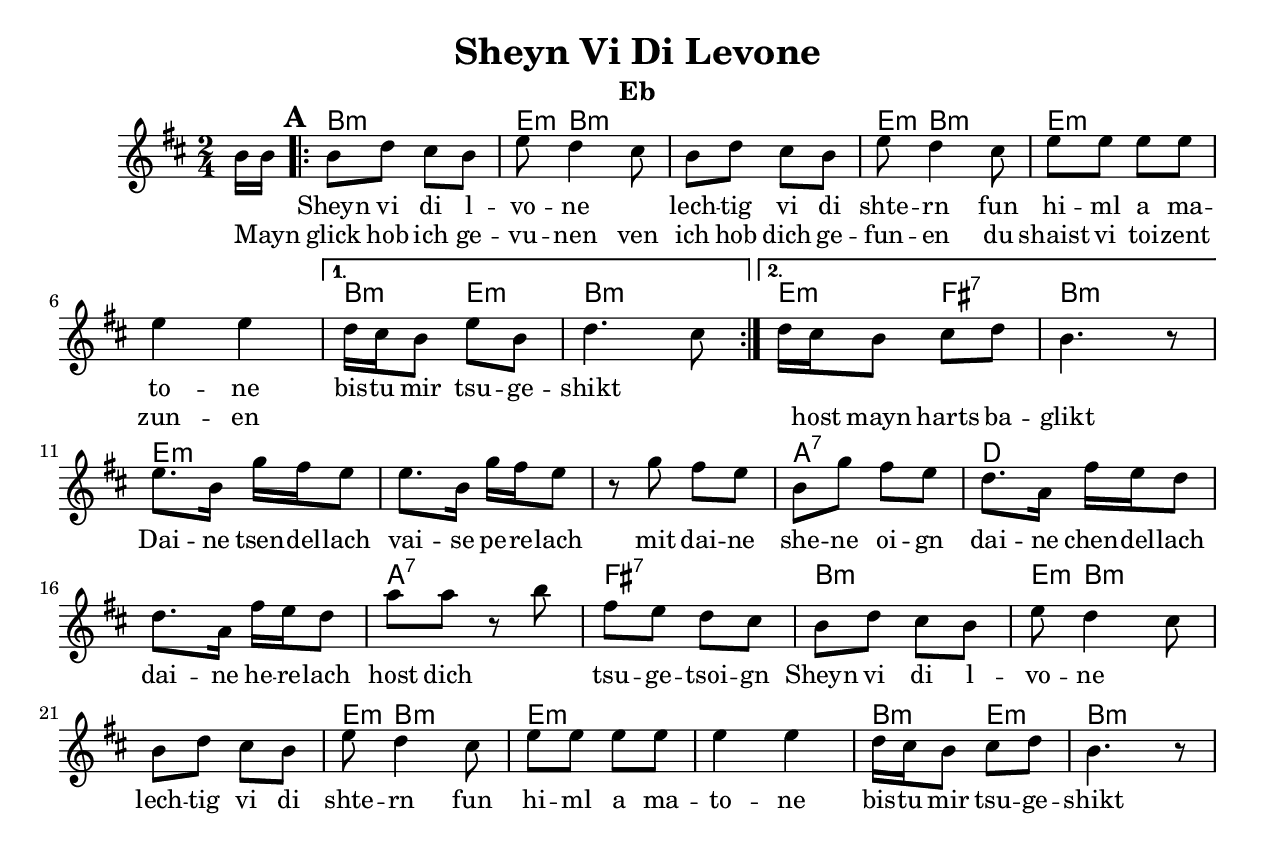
\version "2.18.0"
%moved \header into \score for includes to work
\include "english.ly"
\pointAndClickOff
\paper{
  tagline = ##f
  print-all-headers = ##t
  #(set-paper-size "letter")
}

date = #(strftime "%d-%m-%Y" (localtime (current-time)))

%\markup{ \italic{ " Updated " \date  }  }

%\markup{ Got something to say? }

%#################################### Melody ########################
melody = \relative c''{
  \clef treble

  \key a \minor
  \time 2/4
  \set Score.markFormatter = #format-mark-box-alphabet
  \partial 16*2 a16 a16 | %lead in notes

  \repeat volta 2{
  \mark \default

    % earlier stuff
    a8  c b a|
    d8  c4 b8
    a8 c b a|
    d8  c4 b8

    d8 d d d
    d4 d|
  }

  \alternative {
    {
      c16 b a8 d a
      c4. b8
    }
    {
      c16 b a8 b c
      a4. r8|
    }
  }
  \break
  %C
  d8. a16 f'16 e d8
  d8. a16 f'16 e d8
  r8 f8 e d
  a f' e d  | %first note could be a c
  %f

  c8. g16 e' d c8
  c8. g16 e' d c8

  g'8 g r a
  e8 d c b

  %refrain repeat
  a8  c b a
  d8  c4 b8
  a8  c b a
  d8  c4 b8|

  d8 d d d
  d4 d
  c16 b a8 b c
  a4. r8|



  % \alternative { { }{ } }

}
%################################# Lyrics #####################
\addlyrics{
  \skip2 \skip2
  Sheyn vi di l -- vo -- ne \skip2
  lech -- tig vi di shte -- rn
  fun hi -- ml a ma -- to -- ne
  bis -- tu mir tsu -- ge -- shikt

  %refrain
  \skip2 \skip2 \skip2 \skip2 \skip2 \skip2 \skip2
  Dai -- ne tsen -- del -- lach
  vai -- se pe -- re -- lach
  mit dai -- ne she -- ne oi -- gn
  dai -- ne chen -- del -- lach
  dai -- ne he -- re -- lach
  host dich \skip2 tsu -- ge -- tsoi -- gn

  Sheyn vi di l -- vo -- ne \skip2
  lech -- tig vi di shte -- rn
  fun hi -- ml a ma -- to -- ne
  bis -- tu mir tsu -- ge -- shikt
}

\addlyrics{
  \skip2
  Mayn glick hob ich ge -- vu  -- nen
  ven ich hob dich ge -- fun -- en
  du shaist vi toi -- zent zun -- en
  \skip1 \skip1 \skip1 \skip1 \skip1 \skip1
  \skip1 \skip1
  host mayn harts ba -- glikt

}
%################################# Chords #######################
harmonies = \chordmode {
  s8
  a2:m
  d8:m
  a8*7:m
  %r8*5
  d8:m
  a8*3:m
  %r8
  d2*2:m
  %r2
  a4:m
  d4:m
  a2:m
  d4:m
  e4:7
  a2:m
  %B part
  d2*3:m
  %r2*2
  g2:7
  c2*2
  %r2
  g2:7
  e2:7
  a2:m
  d8:m
  a8*7:m
  %r2
  d8:m
  a8*3:m
  d2*2:m
  %r2
  a4:m
  d4:m
  a2:m

}

\score {\transpose c a
  \transpose a d
  <<
    \new ChordNames {
      \set chordChanges = ##f
      \harmonies
    }
    \new Staff
    \melody
  >>
  \header{
    title= "Sheyn Vi Di Levone"
instrument= "Eb"
    arranger = ""
  }
  \layout{indent = 1.0\cm}
  \midi{
    \tempo 4 = 120
  }
}
